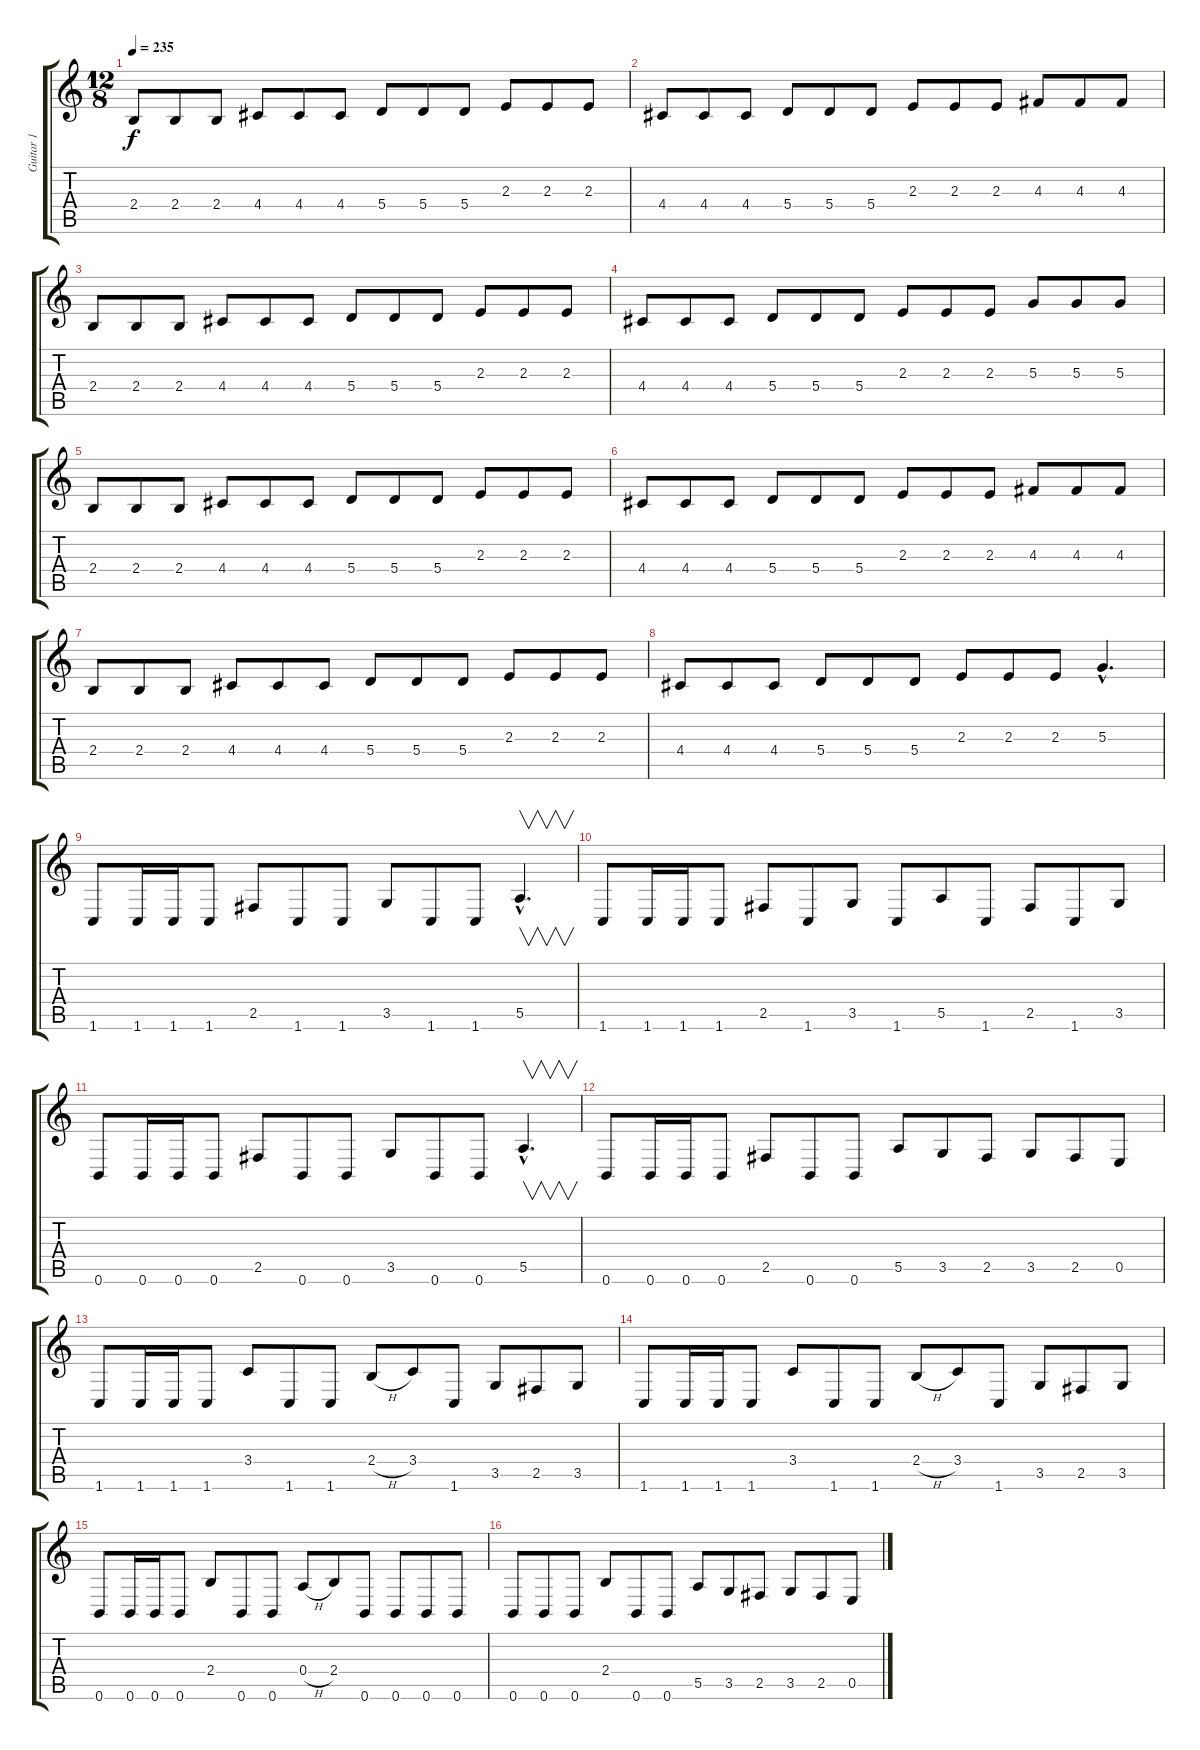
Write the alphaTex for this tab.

\track ("Guitar 1" "Guitar 1") {instrument distortionguitar}
\staff {score tabs}
\tuning (B3 Gb3 D3 A2 E2 B1) {hide}
\ts (12 8)
\tempo 235
\clef g2
\ks c
2.4.8{dy f instrument distortionguitar} 2.4.8 2.4.8 4.4.8 4.4.8 4.4.8 5.4.8 5.4.8 5.4.8 2.3.8 2.3.8 2.3.8 |
4.4.8 4.4.8 4.4.8 5.4.8 5.4.8 5.4.8 2.3.8 2.3.8 2.3.8 4.3.8 4.3.8 4.3.8 |
2.4.8 2.4.8 2.4.8 4.4.8 4.4.8 4.4.8 5.4.8 5.4.8 5.4.8 2.3.8 2.3.8 2.3.8 |
4.4.8 4.4.8 4.4.8 5.4.8 5.4.8 5.4.8 2.3.8 2.3.8 2.3.8 5.3.8 5.3.8 5.3.8 |
2.4.8 2.4.8 2.4.8 4.4.8 4.4.8 4.4.8 5.4.8 5.4.8 5.4.8 2.3.8 2.3.8 2.3.8 |
4.4.8 4.4.8 4.4.8 5.4.8 5.4.8 5.4.8 2.3.8 2.3.8 2.3.8 4.3.8 4.3.8 4.3.8 |
2.4.8 2.4.8 2.4.8 4.4.8 4.4.8 4.4.8 5.4.8 5.4.8 5.4.8 2.3.8 2.3.8 2.3.8 |
4.4.8 4.4.8 4.4.8 5.4.8 5.4.8 5.4.8 2.3.8 2.3.8 2.3.8 5.3{hac}.4{d} |
1.6.8 1.6.16 1.6.16 1.6.8 2.5.8 1.6.8 1.6.8 3.5.8 1.6.8 1.6.8 5.5{hac}.4{v d} |
1.6.8 1.6.16 1.6.16 1.6.8 2.5.8 1.6.8 3.5.8 1.6.8 5.5.8 1.6.8 2.5.8 1.6.8 3.5.8 |
0.6.8 0.6.16 0.6.16 0.6.8 2.5.8 0.6.8 0.6.8 3.5.8 0.6.8 0.6.8 5.5{hac}.4{v d} |
0.6.8 0.6.16 0.6.16 0.6.8 2.5.8 0.6.8 0.6.8 5.5.8 3.5.8 2.5.8 3.5.8 2.5.8 0.5.8 |
1.6.8 1.6.16 1.6.16 1.6.8 3.4.8 1.6.8 1.6.8 2.4{h}.8 3.4.8 1.6.8 3.5.8 2.5.8 3.5.8 |
1.6.8 1.6.16 1.6.16 1.6.8 3.4.8 1.6.8 1.6.8 2.4{h}.8 3.4.8 1.6.8 3.5.8 2.5.8 3.5.8 |
0.6.8 0.6.16 0.6.16 0.6.8 2.4.8 0.6.8 0.6.8 0.4{h}.8 2.4.8 0.6.8 0.6.8 0.6.8 0.6.8 |
0.6.8 0.6.8 0.6.8 2.4.8 0.6.8 0.6.8 5.5.8 3.5.8 2.5.8 3.5.8 2.5.8 0.5.8
